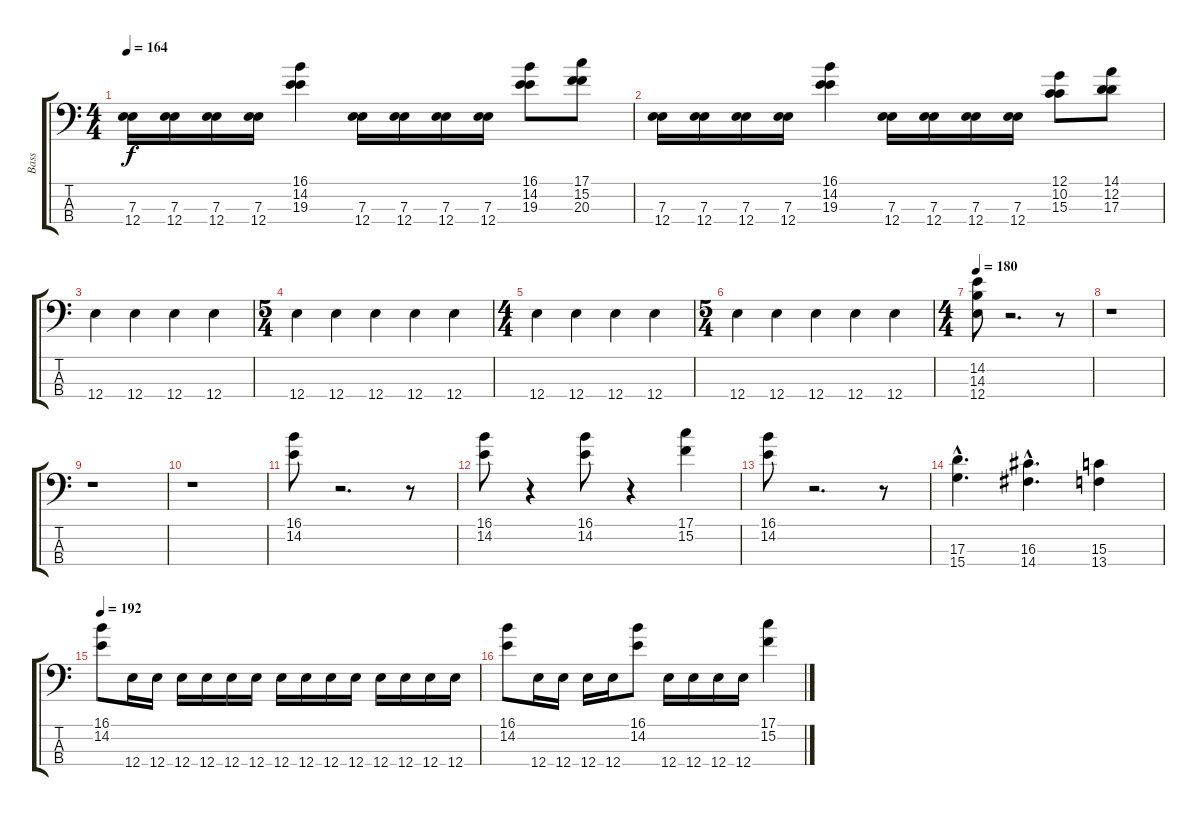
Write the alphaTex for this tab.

\track ("Bass" "Bass") {instrument electricbassfinger}
\staff {score tabs}
\tuning (G2 D2 A1 E1) {hide}
\ts (4 4)
\tempo 164
\clef f4
\ks c
(7.3 12.4).16{dy f} (7.3 12.4).16 (7.3 12.4).16 (7.3 12.4).16 (16.1 14.2 19.3).4 (7.3 12.4).16 (7.3 12.4).16 (7.3 12.4).16 (7.3 12.4).16 (16.1 14.2 19.3).8 (17.1 15.2 20.3).8 |
(7.3 12.4).16 (7.3 12.4).16 (7.3 12.4).16 (7.3 12.4).16 (16.1 14.2 19.3).4 (7.3 12.4).16 (7.3 12.4).16 (7.3 12.4).16 (7.3 12.4).16 (12.1 10.2 15.3).8 (14.1 12.2 17.3).8 |
12.4.4 12.4.4 12.4.4 12.4.4 |
\ts (5 4)
12.4.4 12.4.4 12.4.4 12.4.4 12.4.4 |
\ts (4 4)
12.4.4 12.4.4 12.4.4 12.4.4 |
\ts (5 4)
12.4.4 12.4.4 12.4.4 12.4.4 12.4.4 |
\ts (4 4)
\tempo 180
(14.2 14.3 12.4).8 r.2{d} r.8 |
r.1 |
r.1 |
r.1 |
(16.1 14.2).8 r.2{d} r.8 |
(16.1 14.2).8 r.4 (16.1 14.2).8 r.4 (17.1 15.2).4 |
(16.1 14.2).8 r.2{d} r.8 |
(17.3{hac} 15.4{hac}).4{d} (16.3{hac} 14.4{hac}).4{d} (15.3 13.4).4 |
\tempo 192
(16.1 14.2).8 12.4.16 12.4.16 12.4.16 12.4.16 12.4.16 12.4.16 12.4.16 12.4.16 12.4.16 12.4.16 12.4.16 12.4.16 12.4.16 12.4.16 |
(16.1 14.2).8 12.4.16 12.4.16 12.4.16 12.4.16 (16.1 14.2).8 12.4.16 12.4.16 12.4.16 12.4.16 (17.1 15.2).4
